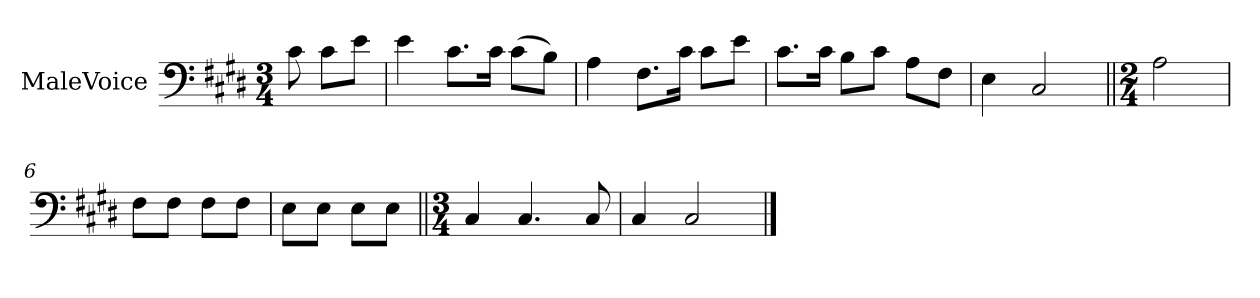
**kern
*part1
*staff1
*I"MaleVoice
*clefF4
*k[f#c#g#d#]
*M3/4
*MM80
=
8c#
8c#\L
8e\J
=1
4e
8.c#\L
16c#\Jk
(8c#\L
8B\J)
=2
4A
8.F#\L
16c#\Jk
8c#\L
8e\J
=3
8.c#\L
16c#\Jk
8B\L
8c#\J
8A\L
8F#\J
=4
4E
2C#
=5||
*M2/4
2A
=6
8F#\L
8F#\J
8F#\L
8F#\J
=7
8E\L
8E\J
8E\L
8E\J
=8||
*M3/4
4C#
4.C#
8C#
=9
4C#
2C#
==
*-
